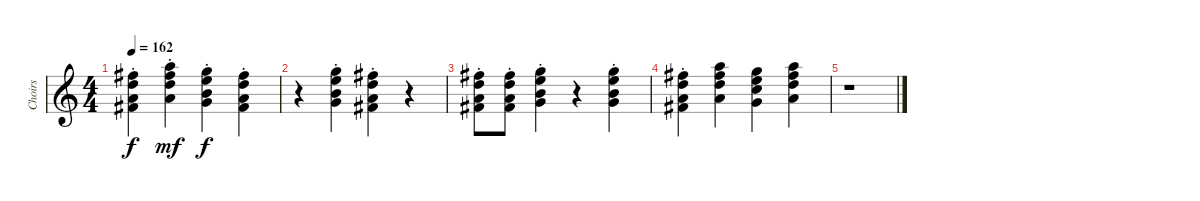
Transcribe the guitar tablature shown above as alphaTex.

\track ("Choirs" "Choirs") {instrument choiraahs}
\staff {score}
\tuning (E4 B3 G3 D3 A2 E2) {hide}
\ts (4 4)
\tempo 162
\clef g2
\ks c
(14.1{st} 15.2{st} 14.3{st} 16.4{st}).4{dy f} (17.1{st} 19.2{st} 19.3{st} 19.4{st}).4{dy mf} (15.1{st} 17.2{st} 16.3{st} 17.4{st}).4{dy f} (14.1{st} 15.2{st} 14.3{st} 16.4{st}).4 |
r.4 (15.1{st} 17.2{st} 16.3{st} 17.4{st}).4 (14.1{st} 15.2{st} 14.3{st} 16.4{st}).4 r.4 |
(14.1{st} 15.2{st} 14.3{st} 16.4{st}).8 (14.1{st} 15.2{st} 14.3{st} 16.4{st}).8 (15.1{st} 17.2{st} 16.3{st} 17.4{st}).4 r.4 (15.1{st} 17.2{st} 16.3{st} 17.4{st}).4 |
(14.1{st} 15.2{st} 14.3{st} 16.4{st}).4 (17.1 19.2 19.3 19.4).4 (15.1 17.2 17.3 17.4).4 (17.1 19.2 19.3 19.4).4 |
r.1
